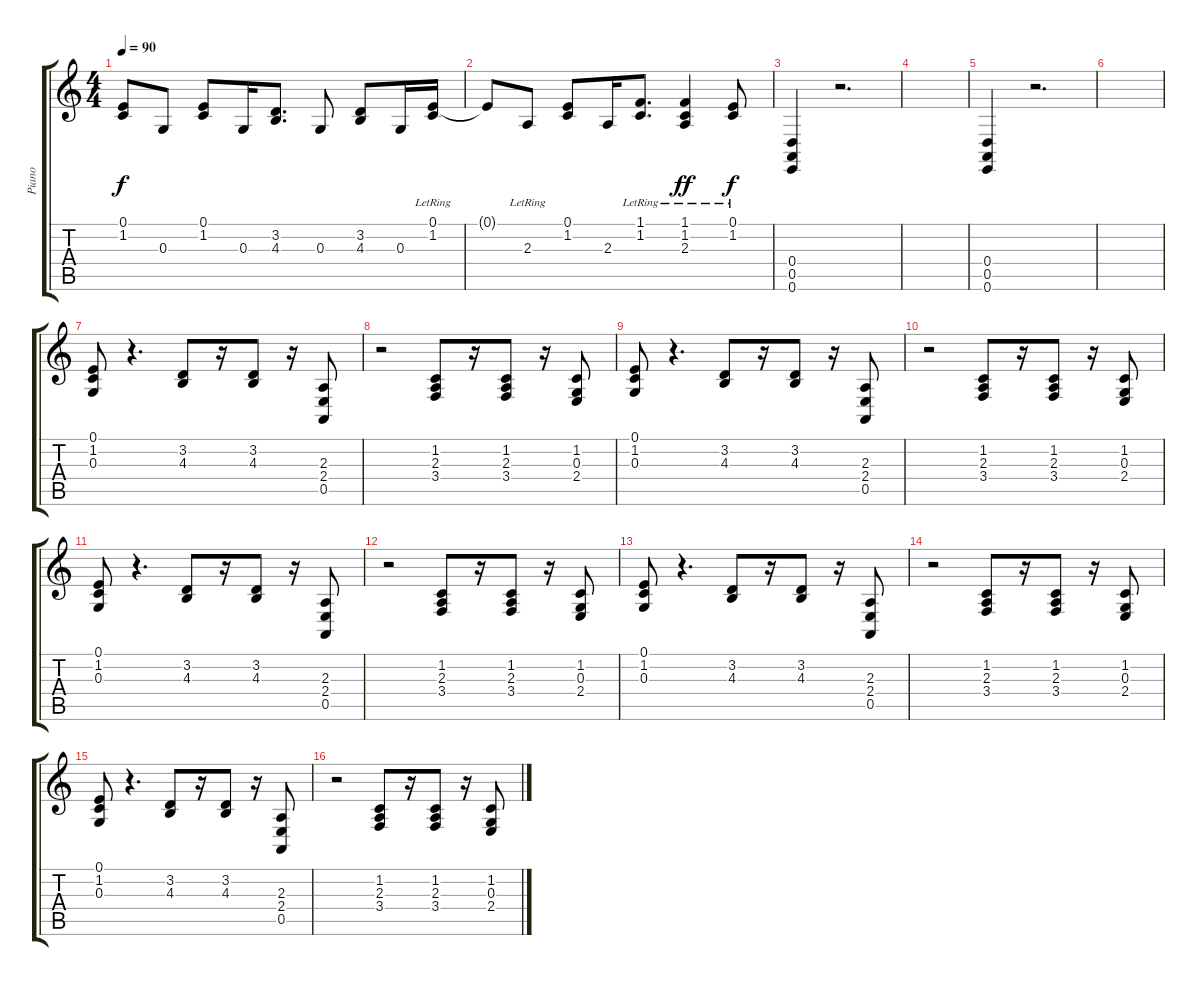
\track ("Piano" "Piano") {instrument acousticgrandpiano}
\staff {score tabs}
\tuning (E4 B3 G3 D3 A2 E2) {hide}
\ts (4 4)
\tempo 90
\clef g2
\ks c
(0.1 1.2).8{dy f} 0.3.8 (0.1 1.2).8 0.3.16 (3.2 4.3).8{d} 0.3.8 (3.2 4.3).8 0.3.16 (0.1 1.2{lr}).16 |
0.1{t}.8 2.3{lr}.8 (0.1 1.2).8 2.3.16 (1.1{lr} 1.2).8{d} (1.1{lr} 1.2 2.3).4{dy ff} (0.1 1.2{lr}).8{dy f} |
(0.4 0.5 0.6).4 r.2{d} |
|
(0.4 0.5 0.6).4 r.2{d} |
|
(0.1 1.2 0.3).8 r.4{d} (3.2 4.3).8 r.16 (3.2 4.3).8 r.16 (2.3 2.4 0.5).8 |
r.2 (1.2 2.3 3.4).8 r.16 (1.2 2.3 3.4).8 r.16 (1.2 0.3 2.4).8 |
(0.1 1.2 0.3).8 r.4{d} (3.2 4.3).8 r.16 (3.2 4.3).8 r.16 (2.3 2.4 0.5).8 |
r.2 (1.2 2.3 3.4).8 r.16 (1.2 2.3 3.4).8 r.16 (1.2 0.3 2.4).8 |
(0.1 1.2 0.3).8 r.4{d} (3.2 4.3).8 r.16 (3.2 4.3).8 r.16 (2.3 2.4 0.5).8 |
r.2 (1.2 2.3 3.4).8 r.16 (1.2 2.3 3.4).8 r.16 (1.2 0.3 2.4).8 |
(0.1 1.2 0.3).8 r.4{d} (3.2 4.3).8 r.16 (3.2 4.3).8 r.16 (2.3 2.4 0.5).8 |
r.2 (1.2 2.3 3.4).8 r.16 (1.2 2.3 3.4).8 r.16 (1.2 0.3 2.4).8 |
(0.1 1.2 0.3).8 r.4{d} (3.2 4.3).8 r.16 (3.2 4.3).8 r.16 (2.3 2.4 0.5).8 |
r.2 (1.2 2.3 3.4).8 r.16 (1.2 2.3 3.4).8 r.16 (1.2 0.3 2.4).8
